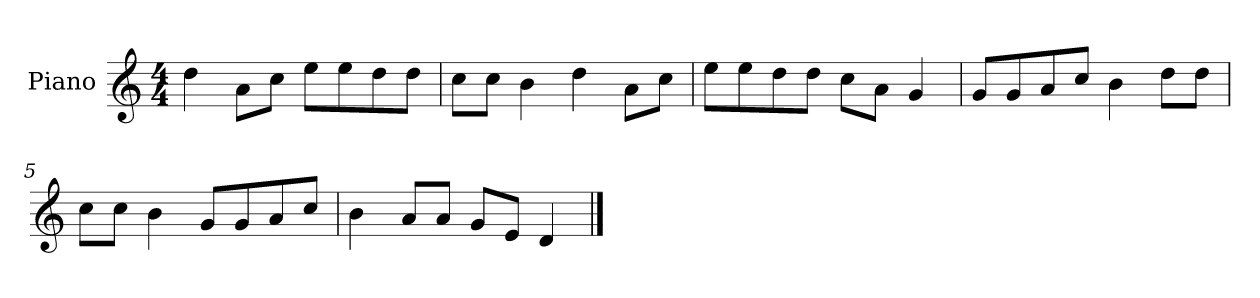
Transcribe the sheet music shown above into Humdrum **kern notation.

**kern
*part1
*staff1
*I"Piano
*I'P-no
*clefG2
*k[]
*M4/4
*MM90
=1
4dd\
8a\L
8cc\J
8ee\L
8ee\
8dd\
8dd\J
=2
8cc\L
8cc\J
4b\
4dd\
8a\L
8cc\J
=3
8ee\L
8ee\
8dd\
8dd\J
8cc\L
8a\J
4g/
=4
8g/L
8g/
8a/
8cc/J
4b\
8dd\L
8dd\J
=5
8cc\L
8cc\J
4b\
8g/L
8g/
8a/
8cc/J
!!LO:LB:g=z
=6
4b\
8a/L
8a/J
8g/L
8e/J
4d/
==
*-
